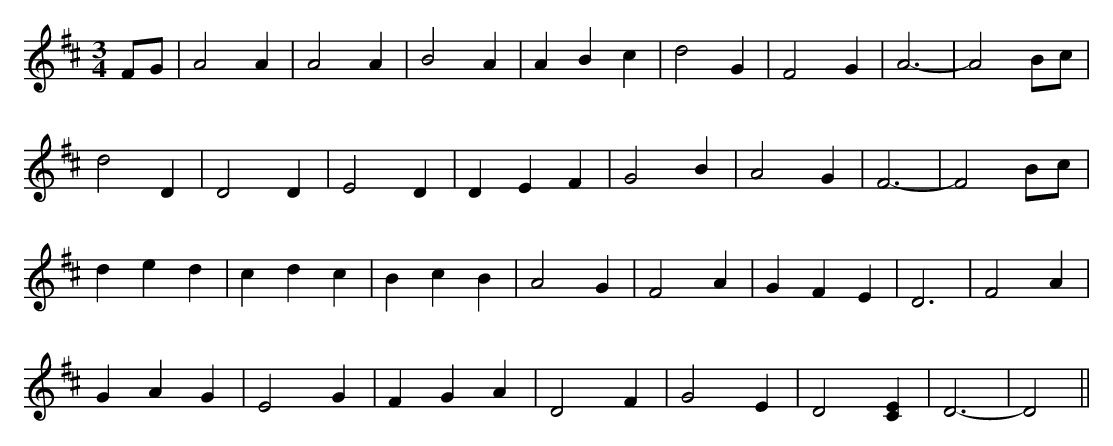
X:1
M:3/4
K:D
FG|A4 A2|A4 A2|B4 A2|A2 B2 c2|d4 G2|F4 G2|A6-|A4 Bc|
d4 D2|D4 D2|E4 D2|D2 E2 F2|G4 B2|A4 G2|F6-|F4 Bc|
d2 e2 d2|c2 d2 c2|B2 c2 B2|A4 G2|F4 A2|G2 F2 E2|D6|F4 A2|
G2 A2 G2|E4 G2|F2 G2 A2|D4 F2|G4 E2|D4 [C2E2]|D6-|D4||
